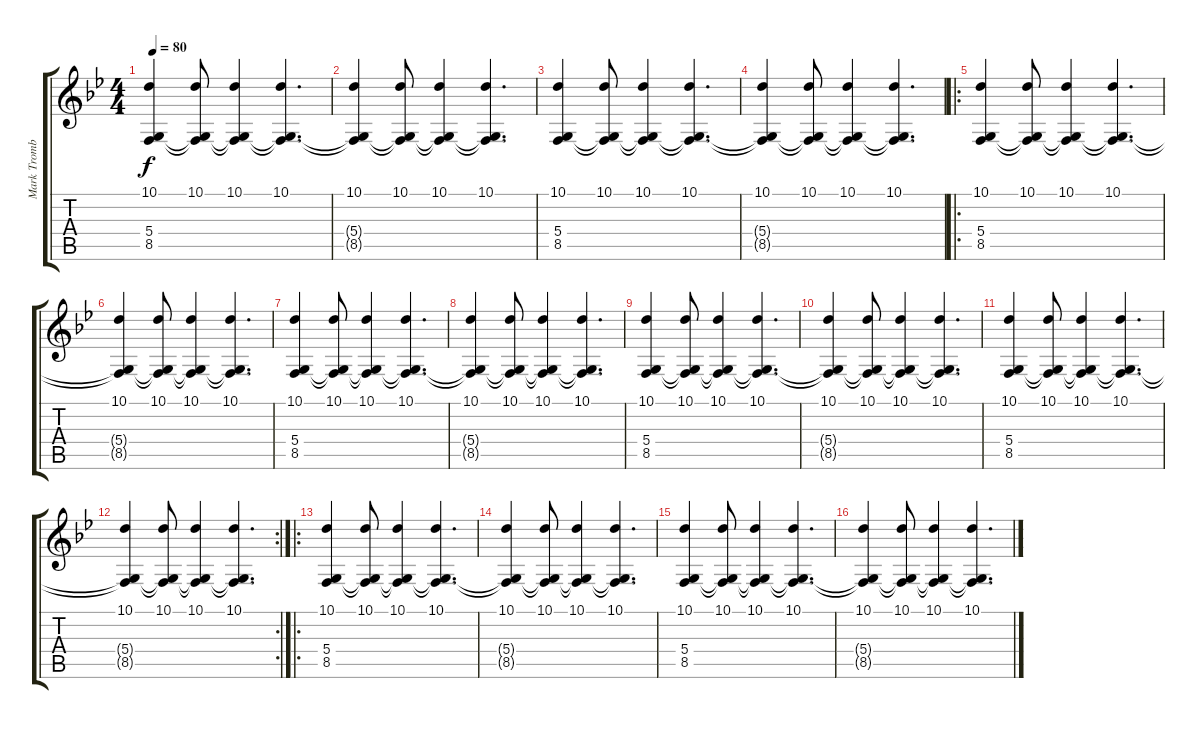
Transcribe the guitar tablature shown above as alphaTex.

\track ("Mark Trombino" "Mark Tromb") {instrument fx7echoes}
\staff {score tabs}
\tuning (E4 B3 G3 D3 A2 D2) {hide}
\ts (4 4)
\tempo 80
\clef g2
\ks bb
(10.1 5.4 8.5).4{dy f} (10.1 5.4{t} 8.5{t}).8 (10.1 5.4{t} 8.5{t}).4 (10.1 5.4{t} 8.5{t}).4{d} |
(10.1 5.4{t} 8.5{t}).4 (10.1 5.4{t} 8.5{t}).8 (10.1 5.4{t} 8.5{t}).4 (10.1 5.4{t} 8.5{t}).4{d} |
(10.1 5.4 8.5).4 (10.1 5.4{t} 8.5{t}).8 (10.1 5.4{t} 8.5{t}).4 (10.1 5.4{t} 8.5{t}).4{d} |
(10.1 5.4{t} 8.5{t}).4 (10.1 5.4{t} 8.5{t}).8 (10.1 5.4{t} 8.5{t}).4 (10.1 5.4{t} 8.5{t}).4{d} |
\ro
(10.1 5.4 8.5).4 (10.1 5.4{t} 8.5{t}).8 (10.1 5.4{t} 8.5{t}).4 (10.1 5.4{t} 8.5{t}).4{d} |
(10.1 5.4{t} 8.5{t}).4 (10.1 5.4{t} 8.5{t}).8 (10.1 5.4{t} 8.5{t}).4 (10.1 5.4{t} 8.5{t}).4{d} |
(10.1 5.4 8.5).4 (10.1 5.4{t} 8.5{t}).8 (10.1 5.4{t} 8.5{t}).4 (10.1 5.4{t} 8.5{t}).4{d} |
(10.1 5.4{t} 8.5{t}).4 (10.1 5.4{t} 8.5{t}).8 (10.1 5.4{t} 8.5{t}).4 (10.1 5.4{t} 8.5{t}).4{d} |
(10.1 5.4 8.5).4 (10.1 5.4{t} 8.5{t}).8 (10.1 5.4{t} 8.5{t}).4 (10.1 5.4{t} 8.5{t}).4{d} |
(10.1 5.4{t} 8.5{t}).4 (10.1 5.4{t} 8.5{t}).8 (10.1 5.4{t} 8.5{t}).4 (10.1 5.4{t} 8.5{t}).4{d} |
(10.1 5.4 8.5).4 (10.1 5.4{t} 8.5{t}).8 (10.1 5.4{t} 8.5{t}).4 (10.1 5.4{t} 8.5{t}).4{d} |
\rc 2
(10.1 5.4{t} 8.5{t}).4 (10.1 5.4{t} 8.5{t}).8 (10.1 5.4{t} 8.5{t}).4 (10.1 5.4{t} 8.5{t}).4{d} |
\ro
(10.1 5.4 8.5).4 (10.1 5.4{t} 8.5{t}).8 (10.1 5.4{t} 8.5{t}).4 (10.1 5.4{t} 8.5{t}).4{d} |
(10.1 5.4{t} 8.5{t}).4 (10.1 5.4{t} 8.5{t}).8 (10.1 5.4{t} 8.5{t}).4 (10.1 5.4{t} 8.5{t}).4{d} |
(10.1 5.4 8.5).4 (10.1 5.4{t} 8.5{t}).8 (10.1 5.4{t} 8.5{t}).4 (10.1 5.4{t} 8.5{t}).4{d} |
(10.1 5.4{t} 8.5{t}).4 (10.1 5.4{t} 8.5{t}).8 (10.1 5.4{t} 8.5{t}).4 (10.1 5.4{t} 8.5{t}).4{d}
